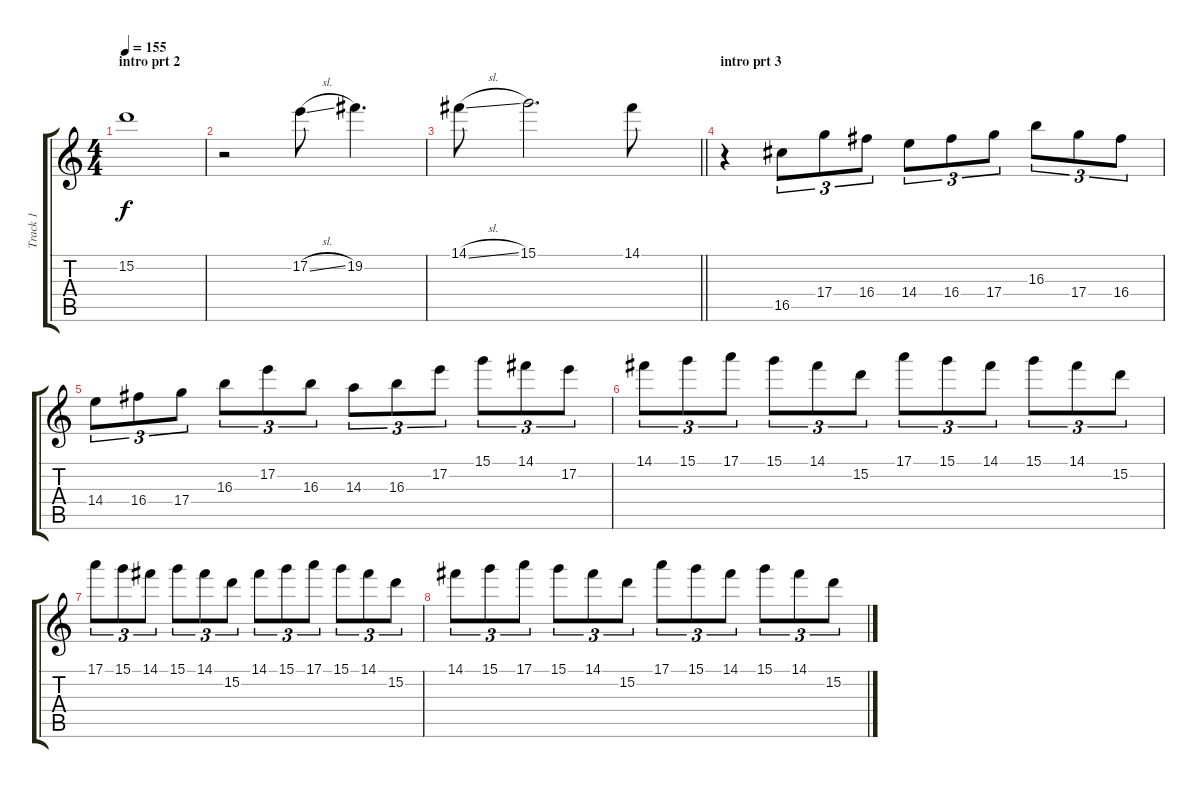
\track ("Track 1" "Track 1") {instrument distortionguitar}
\staff {score tabs}
\tuning (E4 B3 G3 D3 A2 D2) {hide}
\ts (4 4)
\section ("" "intro prt 2")
\tempo 155
\clef g2
\ks c
15.2.1{dy f} |
r.2 17.2{sl}.8 19.2.4{d} |
\barLineRight lightlight
14.1{sl}.8 15.1.2{d} 14.1.8 |
\section ("" "intro prt 3")
r.4 16.5.8{tu (3 2)} 17.4.8{tu (3 2)} 16.4.8{tu (3 2)} 14.4.8{tu (3 2)} 16.4.8{tu (3 2)} 17.4.8{tu (3 2)} 16.3.8{tu (3 2)} 17.4.8{tu (3 2)} 16.4.8{tu (3 2)} |
14.4.8{tu (3 2)} 16.4.8{tu (3 2)} 17.4.8{tu (3 2)} 16.3.8{tu (3 2)} 17.2.8{tu (3 2)} 16.3.8{tu (3 2)} 14.3.8{tu (3 2)} 16.3.8{tu (3 2)} 17.2.8{tu (3 2)} 15.1.8{tu (3 2)} 14.1.8{tu (3 2)} 17.2.8{tu (3 2)} |
14.1.8{tu (3 2)} 15.1.8{tu (3 2)} 17.1.8{tu (3 2)} 15.1.8{tu (3 2)} 14.1.8{tu (3 2)} 15.2.8{tu (3 2)} 17.1.8{tu (3 2)} 15.1.8{tu (3 2)} 14.1.8{tu (3 2)} 15.1.8{tu (3 2)} 14.1.8{tu (3 2)} 15.2.8{tu (3 2)} |
17.1.8{tu (3 2)} 15.1.8{tu (3 2)} 14.1.8{tu (3 2)} 15.1.8{tu (3 2)} 14.1.8{tu (3 2)} 15.2.8{tu (3 2)} 14.1.8{tu (3 2)} 15.1.8{tu (3 2)} 17.1.8{tu (3 2)} 15.1.8{tu (3 2)} 14.1.8{tu (3 2)} 15.2.8{tu (3 2)} |
14.1.8{tu (3 2)} 15.1.8{tu (3 2)} 17.1.8{tu (3 2)} 15.1.8{tu (3 2)} 14.1.8{tu (3 2)} 15.2.8{tu (3 2)} 17.1.8{tu (3 2)} 15.1.8{tu (3 2)} 14.1.8{tu (3 2)} 15.1.8{tu (3 2)} 14.1.8{tu (3 2)} 15.2.8{tu (3 2)}
